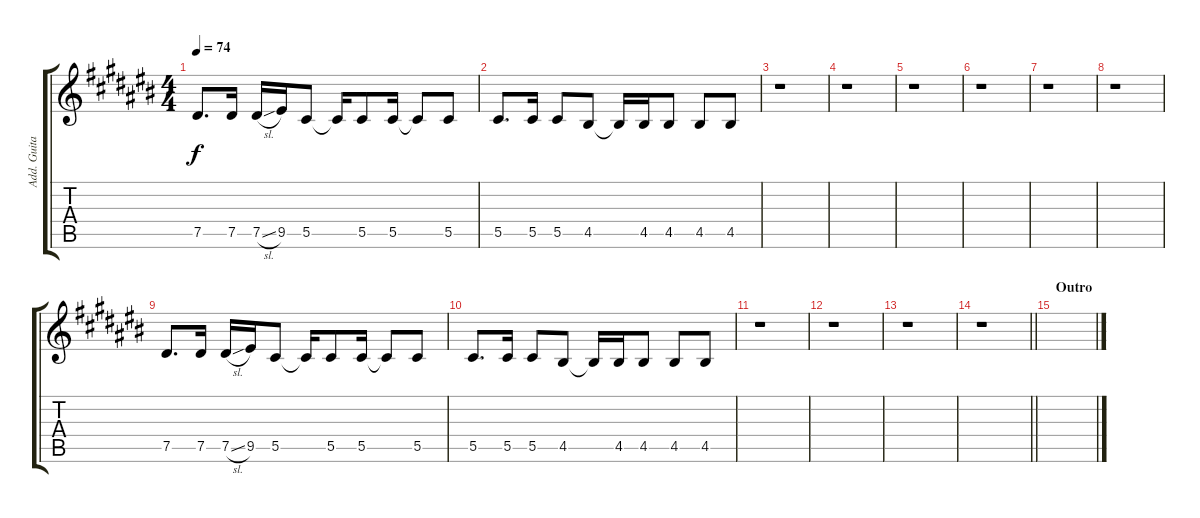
\track ("Add. Guitar, overdrive" "Add. Guita") {instrument overdrivenguitar}
\staff {score tabs}
\tuning (Eb4 Bb3 Gb3 Db3 Ab2 Db2) {hide}
\ts (4 4)
\tempo 74
\clef g2
\ks a#minor
7.5.8{d dy f} 7.5.16 7.5{sl}.16 9.5.16 5.5.8 5.5{t}.16 5.5.8 5.5.16 5.5{t}.8 5.5.8 |
5.5.8{d} 5.5.16 5.5.8 4.5.8 4.5{t}.16 4.5.16 4.5.8 4.5.8 4.5.8 |
r.1 |
r.1 |
r.1 |
r.1 |
r.1 |
r.1 |
7.5.8{d} 7.5.16 7.5{sl}.16 9.5.16 5.5.8 5.5{t}.16 5.5.8 5.5.16 5.5{t}.8 5.5.8 |
5.5.8{d} 5.5.16 5.5.8 4.5.8 4.5{t}.16 4.5.16 4.5.8 4.5.8 4.5.8 |
r.1 |
r.1 |
r.1 |
\barLineRight lightlight
r.1 |
\section ("" "Outro")
